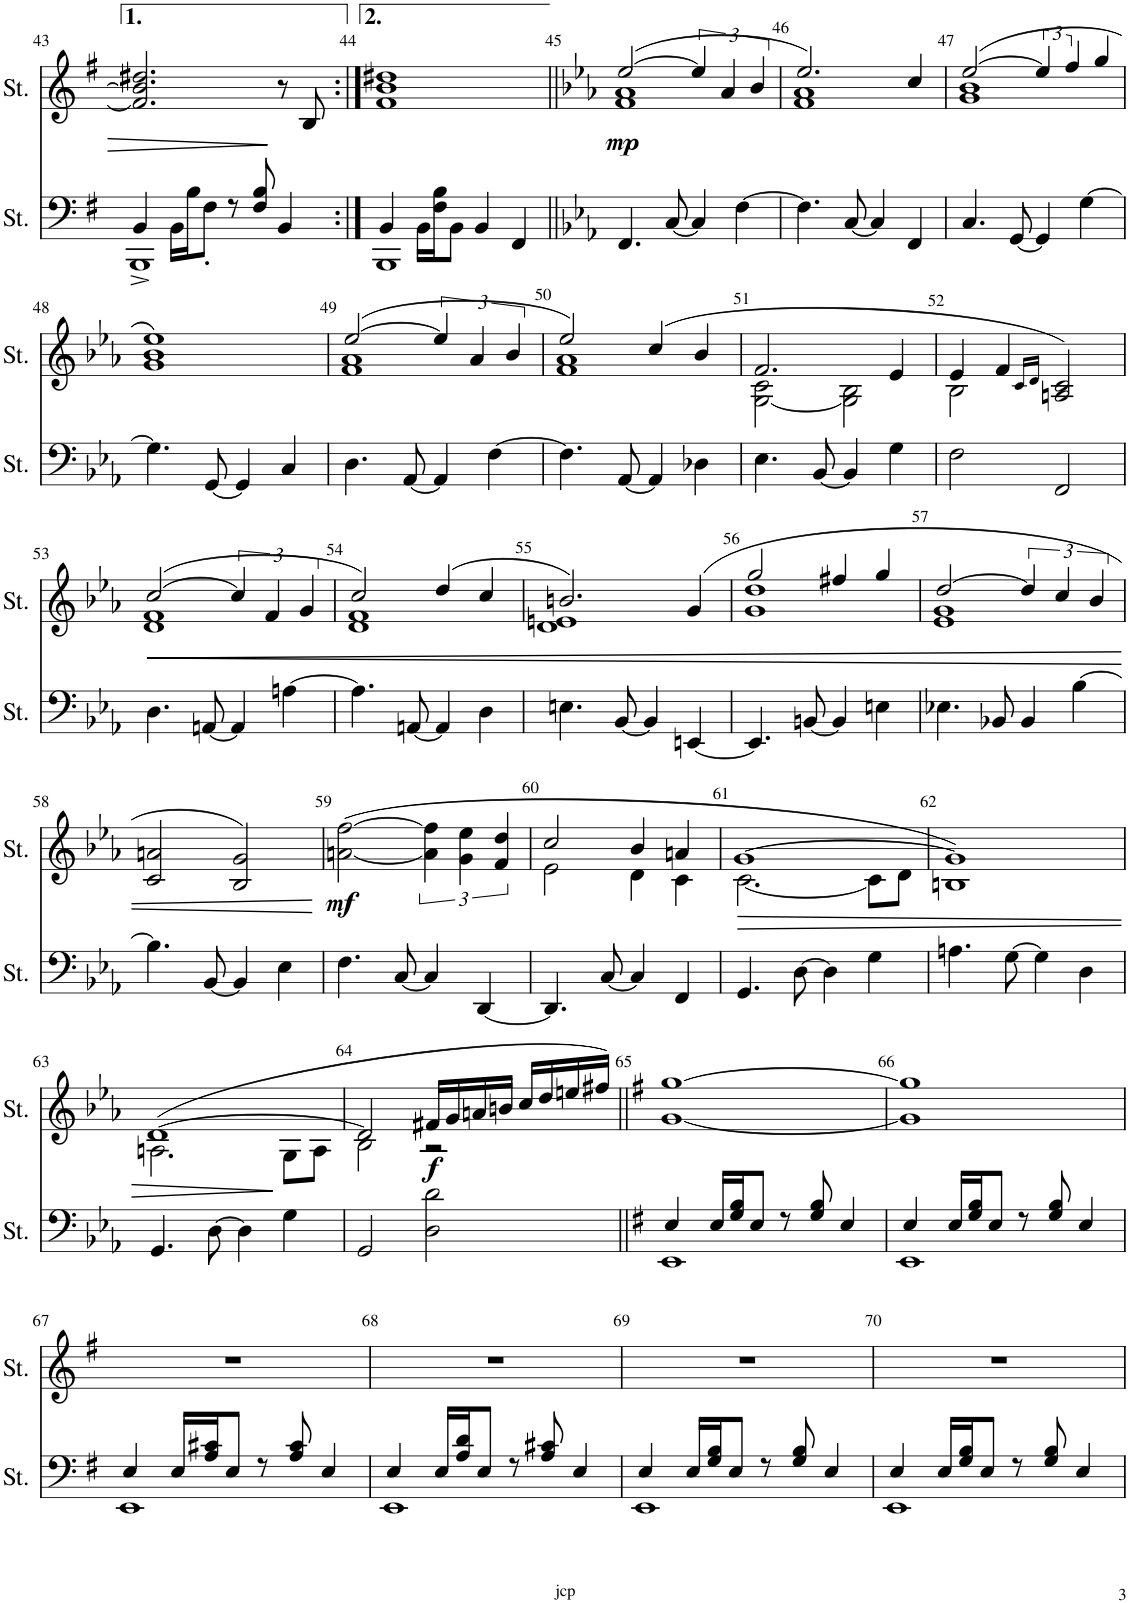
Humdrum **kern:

**kern	**kern	**dynam
*part2	*part1	*part1
*staff2	*staff1	*staff1
*I"Cordes	*I"Cordes	*
!!LO:PB:g=z
*clefF4	*clefG2	*
*k[f#]	*k[f#]	*
*M4/4	*M4/4	*
*met(c)	*met(c)	*
=43	=43	=43
*^	*	*
4BB/	1BBB^	2.f#/] 2.b/] 2.dd#X/	.
16BB\LL	.	.	.
16B\J	.	.	.
8F#'\J	.	.	.
8r	.	.	.
8F#/ 8B/	.	.	.
4BB/	.	8r	.
.	.	8B/	.
=44:|!	=44:|!	=44:|!	=44:|!
4BB/	1BBB	1f# 1b 1dd#X	.
16BB\LL	.	.	.
16F#\ 16B\J	.	.	.
8BB\J	.	.	.
4BB/	.	.	.
4FF#/	.	.	.
*v	*v	*	*
=45||	=45||	=45||
*k[b-e-a-]	*k[b-e-a-]	*
*	*^	*
!	!	!	!LO:DY:b
4.FF/	([2ee-/	1f 1a-	mp
[8C/	.	.	.
4C/]	6ee-/]	.	.
.	6a-/	.	.
[4F\	.	.	.
.	6b-/	.	.
=46	=46	=46	=46
4.F\]	2.ee-/)	1f 1a-	.
[8C/	.	.	.
4C/]	.	.	.
4FF/	4cc/	.	.
=47	=47	=47	=47
4.C/	([2ee-/	1g 1b-	.
[8GG/	.	.	.
4GG/]	6ee-/]	.	.
.	6ff/	.	.
[4G\	.	.	.
.	6gg/	.	.
*	*v	*v	*
!!LO:LB:g=z
=48	=48	=48
4.G\]	1g 1b- 1ee-)	.
[8GG/	.	.
4GG/]	.	.
4C/	.	.
=49	=49	=49
*	*^	*
4.D\	([2ee-/	1f 1a-	.
[8AA-/	.	.	.
4AA-/]	6ee-/]	.	.
.	6a-/	.	.
[4F\	.	.	.
.	6b-/	.	.
=50	=50	=50	=50
4.F\]	2ee-/)	1f 1a-	.
[8AA-/	.	.	.
4AA-/]	(4cc/	.	.
4D-X\	4b-/	.	.
=51	=51	=51	=51
4.E-\	2.f/	[2G\ 2c\	.
[8BB-/	.	.	.
4BB-/]	.	2G\] 2B-\	.
4G\	4e-/	.	.
=52	=52	=52	=52
2F\	4e-/	2B-\	.
.	4f/	.	.
.	16qc/LL	.	.
.	16qd/JJ	.	.
2FF/	2An/ 2c/)	2ryy	.
!!LO:LB:g=z	!!
=53	=53	=53	=53
!	!	!	!LO:HP:b
4.D\	([2cc/	1d 1f	<
[8AAn/	.	.	.
4AA/]	6cc/]	.	.
.	6f/	.	.
[4An\	.	.	.
.	6g/	.	.
=54	=54	=54	=54
4.A\]	2cc/)	1d 1f	.
[8AAn/	.	.	.
4AA/]	(4dd/	.	.
4D\	4cc/	.	.
=55	=55	=55	=55
4.En\	2.bn/)	1d 1en	.
[8BB-/	.	.	.
4BB-/]	.	.	.
[4EEn/	(4g/	.	.
=56	=56	=56	=56
4.EE/]	2gg/	1g 1dd	.
[8BBn/	.	.	.
4BB/]	4ff#X/	.	.
4En\	4gg/	.	.
=57	=57	=57	=57
4.E-X\	[2dd/	1e- 1g	.
8BB-X/	.	.	.
4BB-/	6dd/]	.	.
.	6cc/	.	.
[4B-\	.	.	.
.	6b-/	.	.
*	*v	*v	*
!!LO:LB:g=z
=58	=58	=58
4.B-\]	2c/ 2an/	.
[8BB-/	.	.
4BB-/]	2B-/ 2g/)	.
4E-\	.	.
.	.	[
=59	=59	=59
!	!	!LO:DY:b
4.F\	([2an\ [2ff\	mf
[8C/	.	.
4C/]	6a\] 6ff\]	.
.	6g\ 6ee-\	.
[4DD/	.	.
.	6f/ 6dd/	.
=60	=60	=60
*	*^	*
4.DD/]	2cc/	2e-\	.
[8C/	.	.	.
4C/]	4b-/	4d\	.
4FF/	4an/	4c\	.
=61	=61	=61	=61
!	!	!	!LO:HP:b
4.GG/	[1g	[2.c\	>
[8D\	.	.	.
4D\]	.	.	.
4G\	.	8c\L]	.
.	.	8d\J	.
=62	=62	=62	=62
4.An\	1g])	1Bn	.
[8G\	.	.	.
4G\]	.	.	.
4D\	.	.	.
!!LO:LB:g=z	!!
=63	=63	=63	=63
4.GG/	([1d	2.An\	.
[8D\	.	.	.
4D\]	.	.	.
4G\	.	8G\L	]
.	.	8A\J	.
=64	=64	=64	=64
2GG/	2d/]	2B-\	.
!	!	!	!LO:DY:b
2D\ 2d\	16f#X/LL	2r	f
.	16g/	.	.
.	16an/	.	.
.	16bn/JJ	.	.
.	16cc/LL	.	.
.	16dd/	.	.
.	16een/	.	.
.	16ff#X/JJ)	.	.
*	*v	*v	*
=65||	=65||	=65||
*k[f#]	*k[f#]	*
*^	*	*
4E/	1EE	[1g [1gg	.
16E/LL	.	.	.
16G/ 16B/J	.	.	.
8E/J	.	.	.
8r	.	.	.
8G/ 8B/	.	.	.
4E/	.	.	.
=66	=66	=66	=66
4E/	1EE	1g] 1gg]	.
16E/LL	.	.	.
16G/ 16B/J	.	.	.
8E/J	.	.	.
8r	.	.	.
8G/ 8B/	.	.	.
4E/	.	.	.
!!LO:LB:g=z
=67	=67	=67	=67
4E/	1EE	1r	.
16E/LL	.	.	.
16A/ 16c#X/J	.	.	.
8E/J	.	.	.
8r	.	.	.
8A/ 8c#/	.	.	.
4E/	.	.	.
=68	=68	=68	=68
4E/	1EE	1r	.
16E/LL	.	.	.
16A/ 16d/J	.	.	.
8E/J	.	.	.
8r	.	.	.
8A/ 8c#X/	.	.	.
4E/	.	.	.
=69	=69	=69	=69
4E/	1EE	1r	.
16E/LL	.	.	.
16G/ 16B/J	.	.	.
8E/J	.	.	.
8r	.	.	.
8G/ 8B/	.	.	.
4E/	.	.	.
=70	=70	=70	=70
4E/	1EE	1r	.
16E/LL	.	.	.
16G/ 16B/J	.	.	.
8E/J	.	.	.
8r	.	.	.
8G/ 8B/	.	.	.
4E/	.	.	.
*v	*v	*	*
=	=	=
*-	*-	*-
